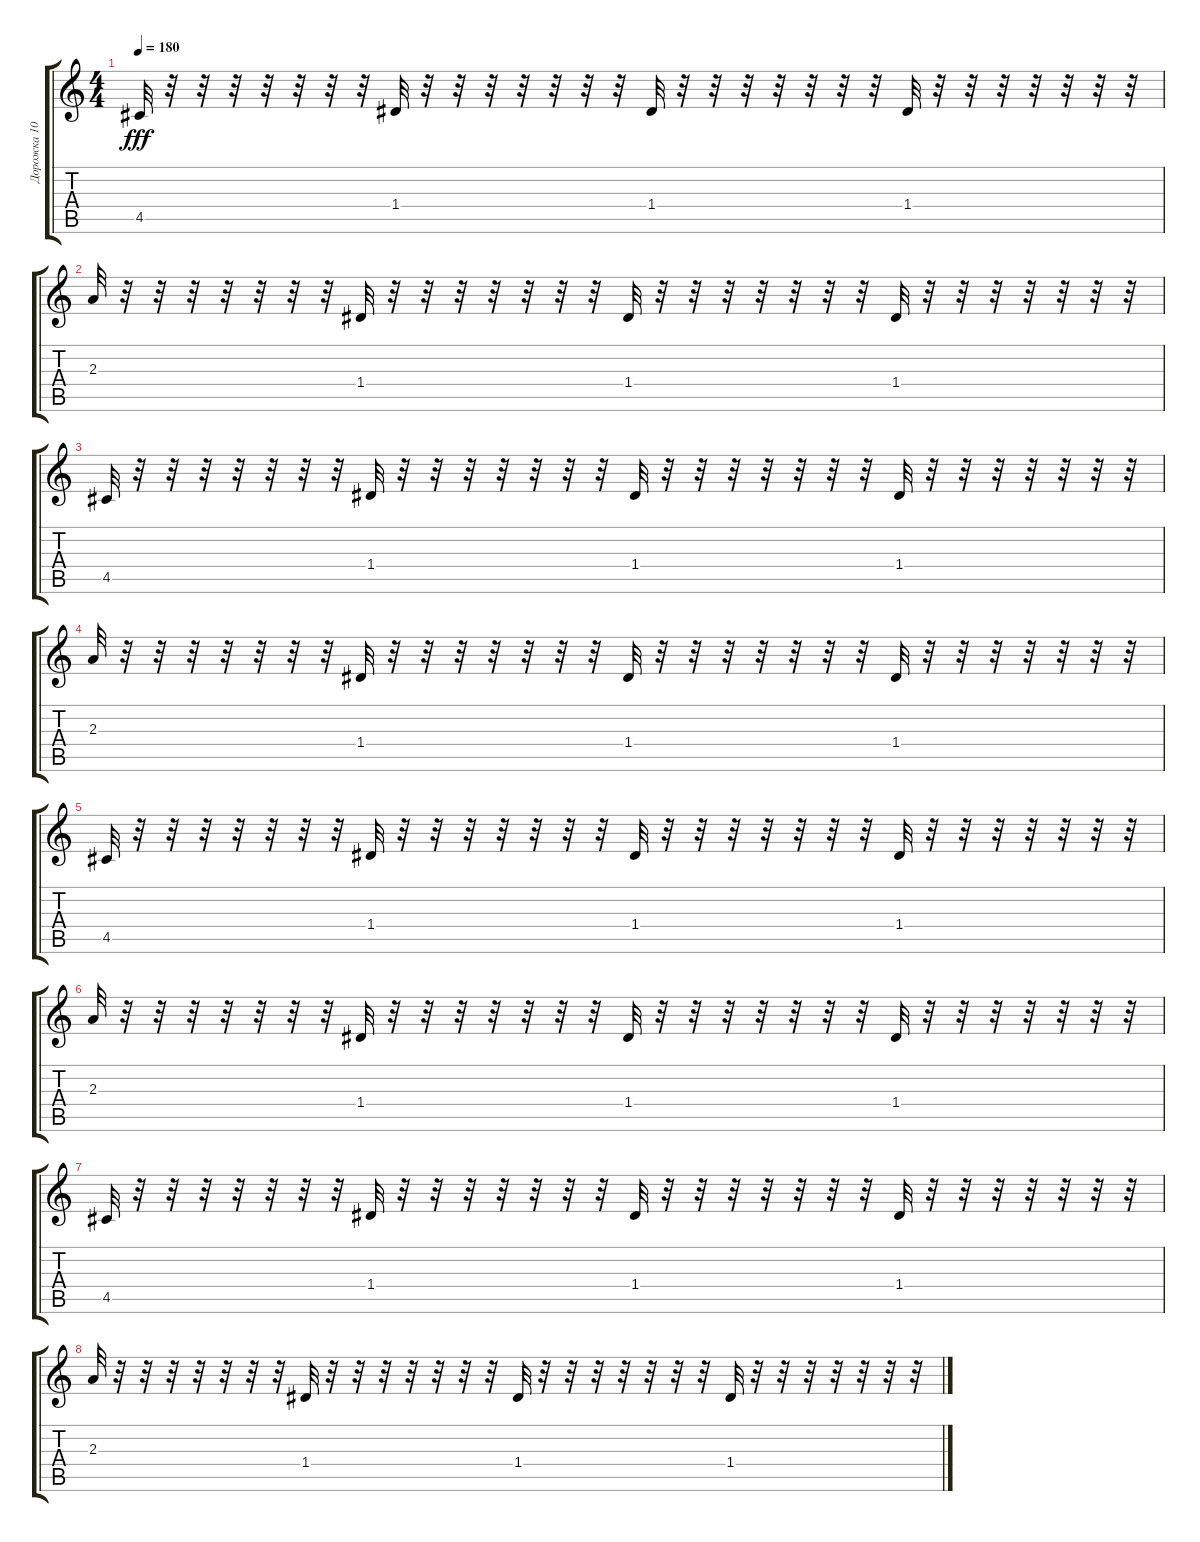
\track ("Дорожка 10" "Дорожка 10") {instrument acousticguitarnylon}
\staff {score tabs}
\tuning (E4 B3 G3 D3 A2 E2) {hide}
\ts (4 4)
\tempo 180
\clef g2
\ks c
4.5.32{dy fff} r.32 r.32 r.32 r.32 r.32 r.32 r.32 1.4.32 r.32 r.32 r.32 r.32 r.32 r.32 r.32 1.4.32 r.32 r.32 r.32 r.32 r.32 r.32 r.32 1.4.32 r.32 r.32 r.32 r.32 r.32 r.32 r.32 |
2.3.32 r.32 r.32 r.32 r.32 r.32 r.32 r.32 1.4.32 r.32 r.32 r.32 r.32 r.32 r.32 r.32 1.4.32 r.32 r.32 r.32 r.32 r.32 r.32 r.32 1.4.32 r.32 r.32 r.32 r.32 r.32 r.32 r.32 |
4.5.32 r.32 r.32 r.32 r.32 r.32 r.32 r.32 1.4.32 r.32 r.32 r.32 r.32 r.32 r.32 r.32 1.4.32 r.32 r.32 r.32 r.32 r.32 r.32 r.32 1.4.32 r.32 r.32 r.32 r.32 r.32 r.32 r.32 |
2.3.32 r.32 r.32 r.32 r.32 r.32 r.32 r.32 1.4.32 r.32 r.32 r.32 r.32 r.32 r.32 r.32 1.4.32 r.32 r.32 r.32 r.32 r.32 r.32 r.32 1.4.32 r.32 r.32 r.32 r.32 r.32 r.32 r.32 |
4.5.32 r.32 r.32 r.32 r.32 r.32 r.32 r.32 1.4.32 r.32 r.32 r.32 r.32 r.32 r.32 r.32 1.4.32 r.32 r.32 r.32 r.32 r.32 r.32 r.32 1.4.32 r.32 r.32 r.32 r.32 r.32 r.32 r.32 |
2.3.32 r.32 r.32 r.32 r.32 r.32 r.32 r.32 1.4.32 r.32 r.32 r.32 r.32 r.32 r.32 r.32 1.4.32 r.32 r.32 r.32 r.32 r.32 r.32 r.32 1.4.32 r.32 r.32 r.32 r.32 r.32 r.32 r.32 |
4.5.32 r.32 r.32 r.32 r.32 r.32 r.32 r.32 1.4.32 r.32 r.32 r.32 r.32 r.32 r.32 r.32 1.4.32 r.32 r.32 r.32 r.32 r.32 r.32 r.32 1.4.32 r.32 r.32 r.32 r.32 r.32 r.32 r.32 |
2.3.32 r.32 r.32 r.32 r.32 r.32 r.32 r.32 1.4.32 r.32 r.32 r.32 r.32 r.32 r.32 r.32 1.4.32 r.32 r.32 r.32 r.32 r.32 r.32 r.32 1.4.32 r.32 r.32 r.32 r.32 r.32 r.32 r.32
